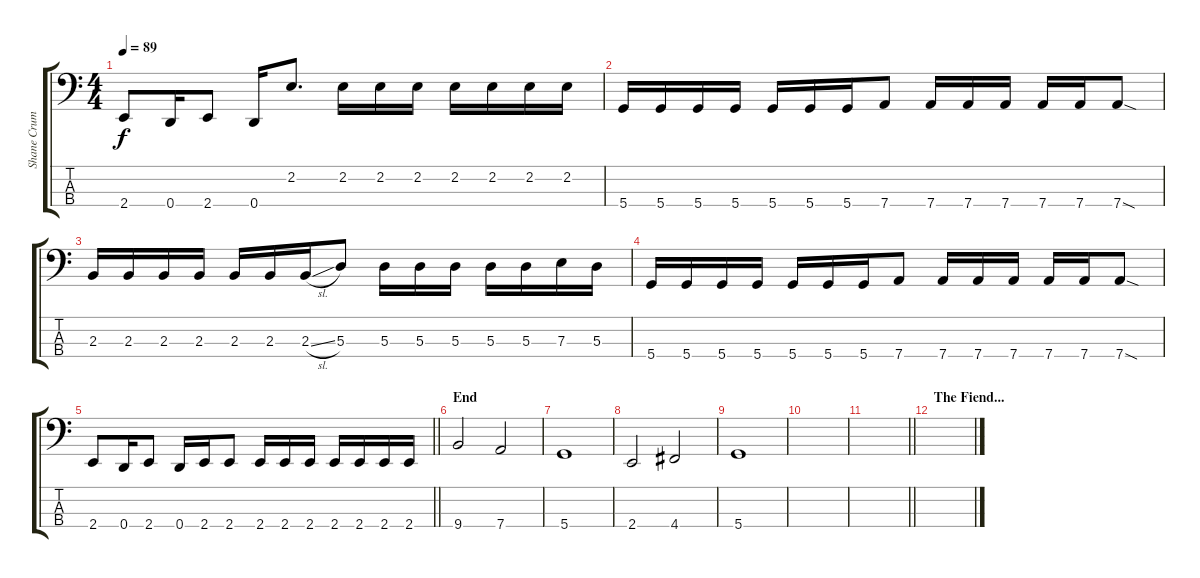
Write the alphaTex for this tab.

\track ("Shane Crump [Bass]" "Shane Crum") {instrument electricbasspick}
\staff {score tabs}
\tuning (G2 D2 A1 D1) {hide}
\ts (4 4)
\tempo 89
\clef f4
\ks c
2.4.8{dy f} 0.4.16 2.4.8 0.4.16 2.2.8{d} 2.2.16 2.2.16 2.2.16 2.2.16 2.2.16 2.2.16 2.2.16 |
5.4.16 5.4.16 5.4.16 5.4.16 5.4.16 5.4.16 5.4.16 7.4.8 7.4.16 7.4.16 7.4.16 7.4.16 7.4.16 7.4{sod}.8 |
2.3.16 2.3.16 2.3.16 2.3.16 2.3.16 2.3.16 2.3{sl}.16 5.3.8 5.3.16 5.3.16 5.3.16 5.3.16 5.3.16 7.3.16 5.3.16 |
5.4.16 5.4.16 5.4.16 5.4.16 5.4.16 5.4.16 5.4.16 7.4.8 7.4.16 7.4.16 7.4.16 7.4.16 7.4.16 7.4{sod}.8 |
\barLineRight lightlight
2.4.8 0.4.16 2.4.8 0.4.16 2.4.16 2.4.8 2.4.16 2.4.16 2.4.16 2.4.16 2.4.16 2.4.16 2.4.16 |
\section ("" "End")
9.4.2 7.4.2 |
5.4.1 |
2.4.2 4.4.2 |
5.4.1 |
|
\barLineRight lightlight
|
\section ("" "The Fiend...")
